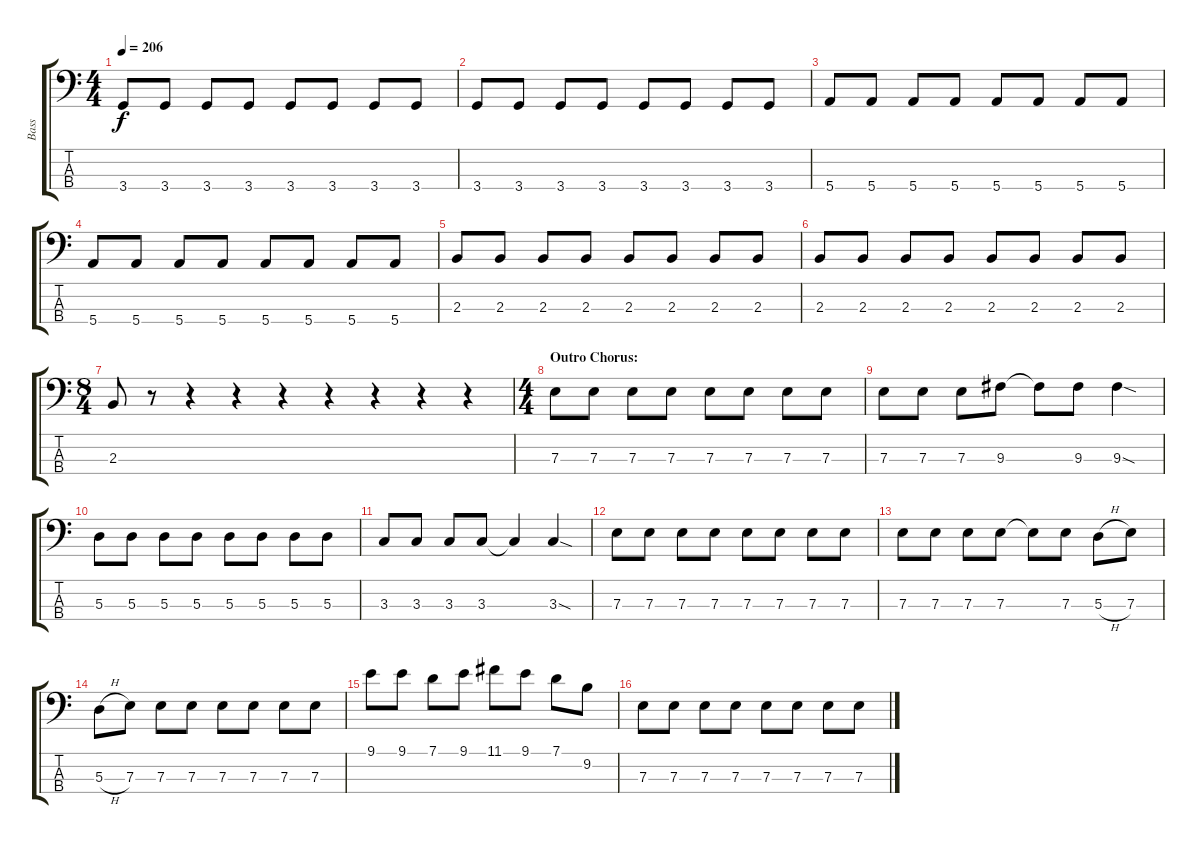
\track ("Bass" "Bass") {instrument electricbasspick}
\staff {score tabs}
\tuning (G2 D2 A1 E1) {hide}
\ts (4 4)
\tempo 206
\clef f4
\ks c
3.4.8{dy f} 3.4.8 3.4.8 3.4.8 3.4.8 3.4.8 3.4.8 3.4.8 |
3.4.8 3.4.8 3.4.8 3.4.8 3.4.8 3.4.8 3.4.8 3.4.8 |
5.4.8 5.4.8 5.4.8 5.4.8 5.4.8 5.4.8 5.4.8 5.4.8 |
5.4.8 5.4.8 5.4.8 5.4.8 5.4.8 5.4.8 5.4.8 5.4.8 |
2.3.8 2.3.8 2.3.8 2.3.8 2.3.8 2.3.8 2.3.8 2.3.8 |
2.3.8 2.3.8 2.3.8 2.3.8 2.3.8 2.3.8 2.3.8 2.3.8 |
\ts (8 4)
2.3.8 r.8 r.4 r.4 r.4 r.4 r.4 r.4 r.4 |
\ts (4 4)
\section ("" "Outro Chorus:")
7.3.8 7.3.8 7.3.8 7.3.8 7.3.8 7.3.8 7.3.8 7.3.8 |
7.3.8 7.3.8 7.3.8 9.3.8 9.3{t}.8 9.3.8 9.3{sod}.4 |
5.3.8 5.3.8 5.3.8 5.3.8 5.3.8 5.3.8 5.3.8 5.3.8 |
3.3.8 3.3.8 3.3.8 3.3.8 3.3{t}.4 3.3{sod}.4 |
7.3.8 7.3.8 7.3.8 7.3.8 7.3.8 7.3.8 7.3.8 7.3.8 |
7.3.8 7.3.8 7.3.8 7.3.8 7.3{t}.8 7.3.8 5.3{h}.8 7.3.8 |
5.3{h}.8 7.3.8 7.3.8 7.3.8 7.3.8 7.3.8 7.3.8 7.3.8 |
9.1.8 9.1.8 7.1.8 9.1.8 11.1.8 9.1.8 7.1.8 9.2.8 |
7.3.8 7.3.8 7.3.8 7.3.8 7.3.8 7.3.8 7.3.8 7.3.8
